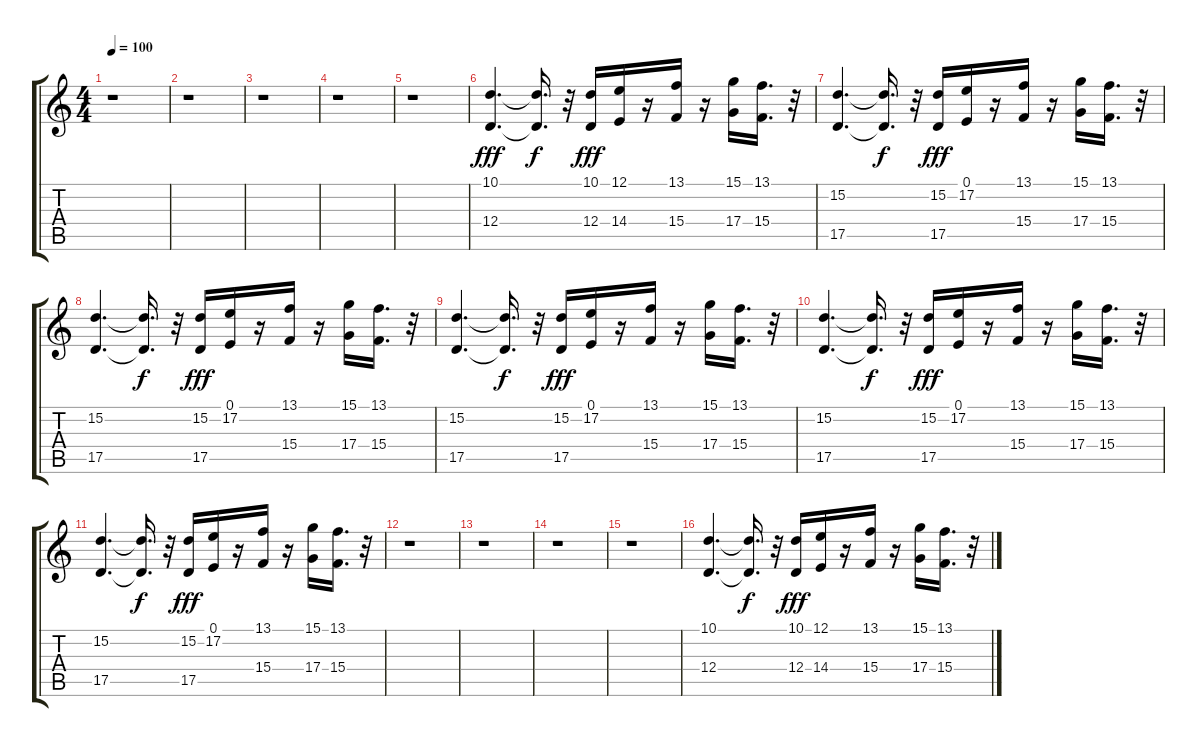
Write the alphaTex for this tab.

\track "" {instrument brasssection}
\staff {score tabs}
\tuning (E4 B3 G3 D3 A2 E2) {hide}
\ts (4 4)
\tempo 100
\clef g2
\ks c
r.1{dy fff} |
r.1 |
r.1 |
r.1 |
r.1 |
(10.1 12.4).4{d} (10.1{t} 12.4{t}).16{d dy f} r.32 (10.1 12.4).16{dy fff} (12.1 14.4).16 r.16 (13.1 15.4).16 r.16 (15.1 17.4).16 (13.1 15.4).16{d} r.32 |
(15.2 17.5).4{d} (15.2{t} 17.5{t}).16{d dy f} r.32 (15.2 17.5).16{dy fff} (0.1 17.2).16 r.16 (13.1 15.4).16 r.16 (15.1 17.4).16 (13.1 15.4).16{d} r.32 |
(15.2 17.5).4{d} (15.2{t} 17.5{t}).16{d dy f} r.32 (15.2 17.5).16{dy fff} (0.1 17.2).16 r.16 (13.1 15.4).16 r.16 (15.1 17.4).16 (13.1 15.4).16{d} r.32 |
(15.2 17.5).4{d} (15.2{t} 17.5{t}).16{d dy f} r.32 (15.2 17.5).16{dy fff} (0.1 17.2).16 r.16 (13.1 15.4).16 r.16 (15.1 17.4).16 (13.1 15.4).16{d} r.32 |
(15.2 17.5).4{d} (15.2{t} 17.5{t}).16{d dy f} r.32 (15.2 17.5).16{dy fff} (0.1 17.2).16 r.16 (13.1 15.4).16 r.16 (15.1 17.4).16 (13.1 15.4).16{d} r.32 |
(15.2 17.5).4{d} (15.2{t} 17.5{t}).16{d dy f} r.32 (15.2 17.5).16{dy fff} (0.1 17.2).16 r.16 (13.1 15.4).16 r.16 (15.1 17.4).16 (13.1 15.4).16{d} r.32 |
r.1 |
r.1 |
r.1 |
r.1 |
(10.1 12.4).4{d} (10.1{t} 12.4{t}).16{d dy f} r.32 (10.1 12.4).16{dy fff} (12.1 14.4).16 r.16 (13.1 15.4).16 r.16 (15.1 17.4).16 (13.1 15.4).16{d} r.32
